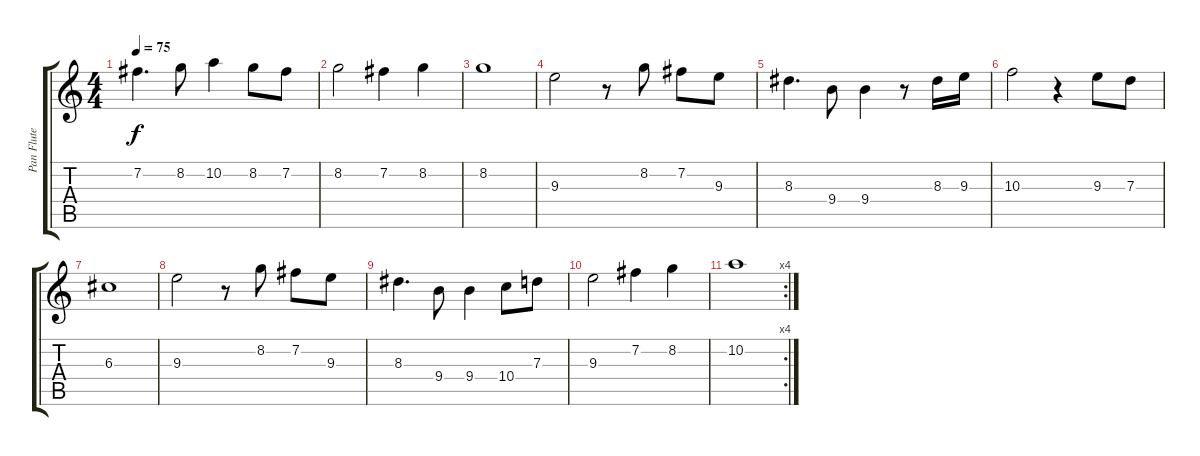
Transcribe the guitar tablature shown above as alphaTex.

\track ("Pan Flute" "Pan Flute") {instrument panflute}
\staff {score tabs}
\tuning (E5 B4 G4 D4 A3 E3) {hide}
\ts (4 4)
\tempo 75
\clef g2
\ks c
7.2.4{d dy f} 8.2.8 10.2.4 8.2.8 7.2.8 |
8.2.2 7.2.4 8.2.4 |
8.2.1{volume 8} |
9.3.2{volume 16} r.8 8.2.8 7.2.8 9.3.8 |
8.3.4{d} 9.4.8 9.4.4 r.8 8.3.16 9.3.16 |
10.3.2 r.4 9.3.8 7.3.8 |
6.3.1{volume 8} |
9.3.2{volume 16} r.8 8.2.8 7.2.8 9.3.8 |
8.3.4{d} 9.4.8 9.4.4 10.4.8 7.3.8 |
9.3.2 7.2.4 8.2.4 |
\rc 4
10.2.1{volume 12}
